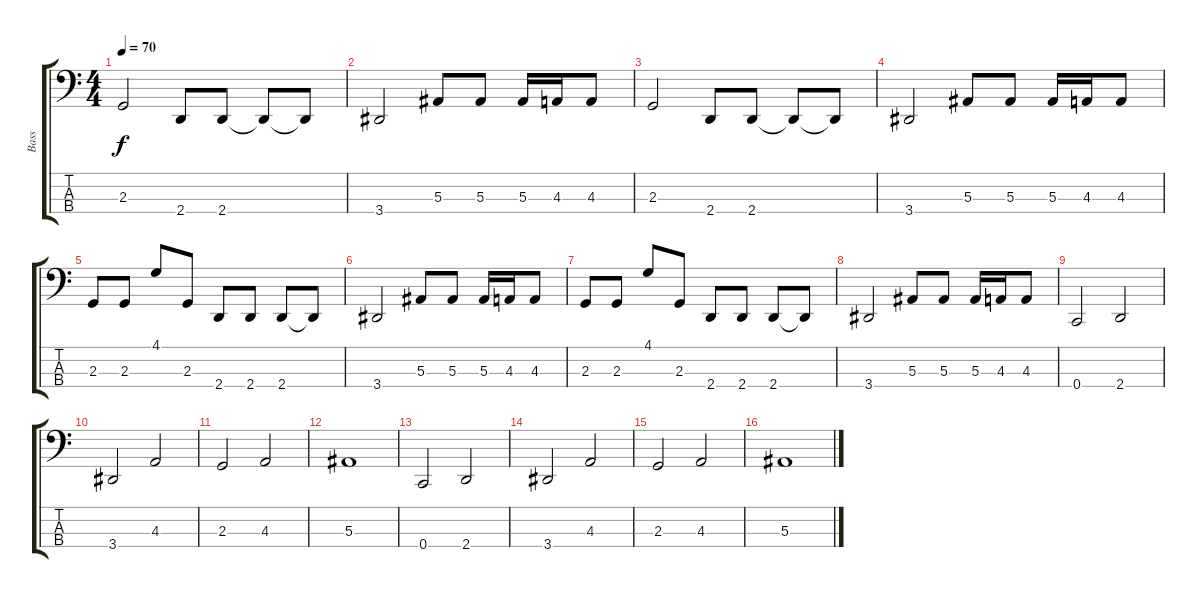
\track ("Bass" "Bass") {instrument electricbassfinger}
\staff {score tabs}
\tuning (Eb2 Bb1 F1 C1) {hide}
\ts (4 4)
\tempo 70
\clef f4
\ks c
2.3.2{dy f instrument electricbassfinger} 2.4.8 2.4.8 2.4{t}.8 2.4{t}.8 |
3.4.2 5.3.8 5.3.8 5.3.16 4.3.16 4.3.8 |
2.3.2 2.4.8 2.4.8 2.4{t}.8 2.4{t}.8 |
3.4.2 5.3.8 5.3.8 5.3.16 4.3.16 4.3.8 |
2.3.8 2.3.8 4.1.8 2.3.8 2.4.8 2.4.8 2.4.8 2.4{t}.8 |
3.4.2 5.3.8 5.3.8 5.3.16 4.3.16 4.3.8 |
2.3.8 2.3.8 4.1.8 2.3.8 2.4.8 2.4.8 2.4.8 2.4{t}.8 |
3.4.2 5.3.8 5.3.8 5.3.16 4.3.16 4.3.8 |
0.4.2 2.4.2 |
3.4.2 4.3.2 |
2.3.2 4.3.2 |
5.3.1 |
0.4.2 2.4.2 |
3.4.2 4.3.2 |
2.3.2 4.3.2 |
5.3.1
